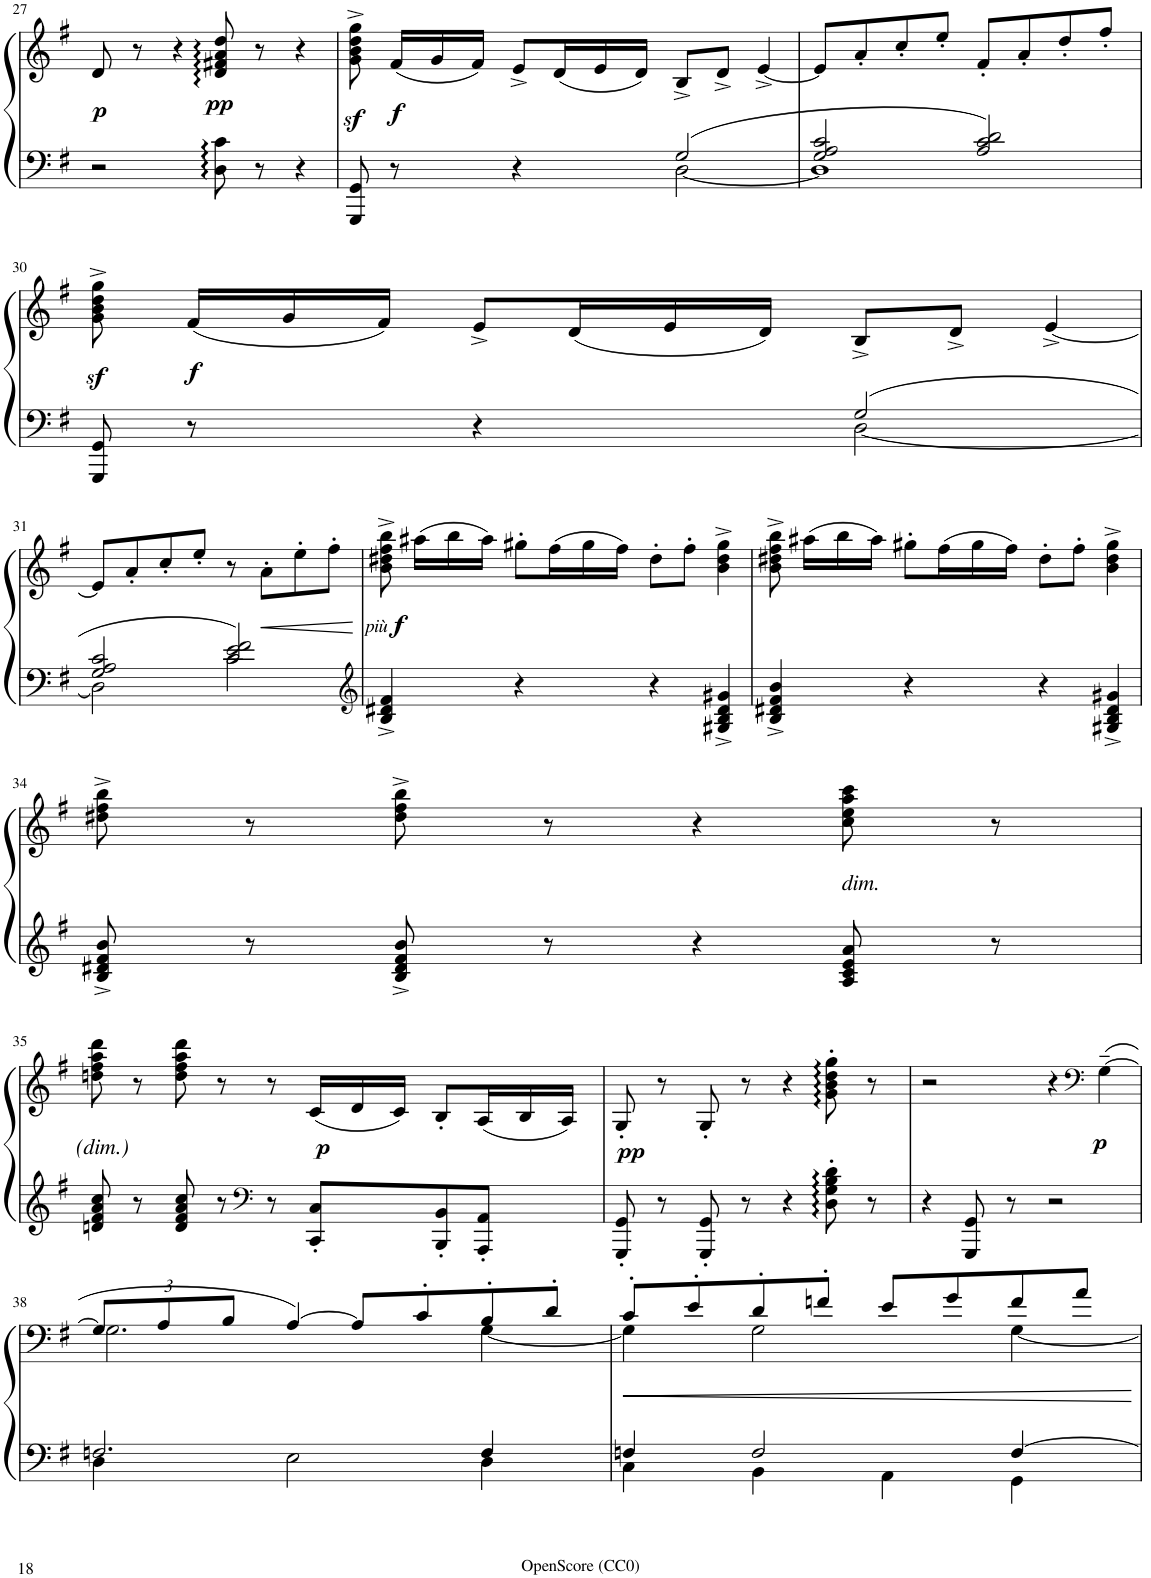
**kern	**kern	**dynam
*part1	*part1	*part1
*staff2	*staff1	*staff1/2
*I"Piano	*	*
*I'Pno.	*	*
!!LO:PB:g=z
*clefF4	*clefG2	*
*k[f#]	*k[f#]	*
*M4/4	*M4/4	*
*met(c)	*met(c)	*
=27	=27	=27
!	!	!LO:DY:b
2r	8d/	p
.	8r	.
.	4r	.
!	!	!LO:DY:b
8D\ 8c\	8d/ 8f#X/ 8a/ 8dd/	pp
8r	8r	.
4r	4r	.
=28	=28	=28
*^	*	*
8GGG/ 8GG/	8ryy	8g\z<^ 8b\z<^ 8dd\z<^ 8gg\z<^	.
*	*	*Xtuplet	*
!	!	!	!LO:DY:b
8r	8ryy	(24f#/LL	f
.	.	24g/	.
.	.	24f#/JJ)	.
4r	4ryy	8e^/L	.
.	.	(24d/L	.
.	.	24e/	.
.	.	24d/JJ)	.
2G/	[2D\	8B^/L	.
.	.	8d^/J	.
.	.	[4e^/	.
=29	=29	=29	=29
2G/ 2A/ 2c/	1D]	8e/L]	.
.	.	8a'/	.
.	.	8cc'/	.
.	.	8ee'/J	.
2A/ 2c/ 2d/	.	8f#'/L	.
.	.	8a'/	.
.	.	8dd'/	.
.	.	8ff#'/J	.
!!LO:LB:g=z
=30	=30	=30	=30
8GGG/ 8GG/	2ryy	8g\z<^ 8b\z<^ 8dd\z<^ 8gg\z<^	.
!	!	!	!LO:DY:b
8r	.	(24f#/LL	f
.	.	24g/	.
.	.	24f#/JJ)	.
4r	.	8e^/L	.
.	.	(24d/L	.
.	.	24e/	.
.	.	24d/JJ)	.
2G/	[2D\	8B^/L	.
.	.	8d^/J	.
.	.	[4e^/	.
!!LO:LB:g=z
=31	=31	=31	=31
2G/ 2A/ 2c/	2D\]	8e/L]	.
.	.	8a'/	.
.	.	8cc'/	.
.	.	8ee'/J	.
2c/ 2e/ 2f#/	2c\	8r	.
!	!	!	!LO:HP:b
.	.	8a'\L	<
.	.	8ee'\	.
.	.	8ff#'\J	.
*v	*v	*	*
=32	=32	=32
*clefG2	*	*
!	!	!LO:DY:b
!	!	!LO:DY:n=1:b
4B/^ 4d#X/^ 4f#/^	8b\^ 8dd#X\^ 8ff#\^ 8bb\^	other-dynamics f
.	(24aa#X\LL	.
.	24bb\	.
.	24aa#\JJ)	.
4r	8gg#X'\L	.
.	(24ff#\L	.
.	24gg#\	.
.	24ff#\JJ)	.
4r	8dd#'\L	.
.	8ff#'\J	.
4G#X/^ 4B/^ 4d#/^ 4g#X/^	4b\^ 4dd#\^ 4gg#\^	.
=33	=33	=33
4B/^ 4d#X/^ 4f#/^ 4b/^	8b\^ 8dd#X\^ 8ff#\^ 8bb\^	.
.	(24aa#X\LL	.
.	24bb\	.
.	24aa#\JJ)	.
4r	8gg#X'\L	.
.	(24ff#\L	.
.	24gg#\	.
.	24ff#\JJ)	.
4r	8dd#'\L	.
.	8ff#'\J	.
4G#X/^ 4B/^ 4d#/^ 4g#X/^	4b\^ 4dd#\^ 4gg#\^	.
!!LO:LB:g=z
=34	=34	=34
8B/^ 8d#X/^ 8f#/^ 8b/^	8dd#X\^ 8ff#\^ 8bb\^	.
8r	8r	.
8B/^ 8d#/^ 8f#/^ 8b/^	8dd#\^ 8ff#\^ 8bb\^	.
8r	8r	.
4r	4r	.
!	!LO:TX:b:i:t=dim.	!
8A/ 8c/ 8e/ 8a/	8cc\ 8ee\ 8aa\ 8ccc\	.
8r	8r	.
!!LO:LB:g=z
=35	=35	=35
8dn/ 8f#/ 8a/ 8cc/	8ddn\ 8ff#\ 8aa\ 8ddd\	.
8r	8r	.
8d/ 8f#/ 8a/ 8cc/	8dd\ 8ff#\ 8aa\ 8ddd\	.
8r	8r	.
*clefF4	*	*
8r	8r	.
!	!	!LO:DY:b
8CC/' 8C/'L	(24c/LL	p
.	24d/	.
.	24c/JJ)	.
8BBB/' 8BB/'	8B'/L	.
8AAA/' 8AA/'J	(24A/L	.
.	24B/	.
.	24A/JJ)	.
=36	=36	=36
!	!	!LO:DY:b
8GGG/' 8GG/'	8G'/	pp
8r	8r	.
8GGG/' 8GG/'	8G'/	.
8r	8r	.
4r	4r	.
8D\' 8G\' 8B\' 8d\'	8g\' 8b\' 8dd\' 8gg\'	.
8r	8r	.
=37	=37	=37
4r	2r	.
8GGG/ 8GG/	.	.
8r	.	.
2r	4r	.
*	*clefF4	*
!	!	!LO:DY:b
.	([4G~\	p
!!LO:LB:g=z
=38	=38	=38
*^	*	*
*	*	*tuplet	*
*	*	*Xbrackettup	*
*	*	*^	*
2.Fn/	4D\	12G/L]	2.G\	.
.	.	12A/	.	.
.	.	12B/J	.	.
.	2E\	[4A/)	.	.
.	.	8A/L]	.	.
.	.	8c'/	.	.
4F/	4D\	8B'/	[4G\	.
.	.	8d'/J	.	.
=39	=39	=39	=39	=39
4Fn/	4C\	8c'/L	4G\]	.
.	.	8e'/	.	.
2F/	4BB\	8d'/	2G\	.
.	.	8fn'/J	.	.
.	4AA\	8e/L	.	.
.	.	8g/	.	.
[4F/	4GG\	8f/	[4G\	.
.	.	8a/J	.	.
*v	*v	*	*	*
*	*v	*v	*
.	.	[
=	=	=
*-	*-	*-
